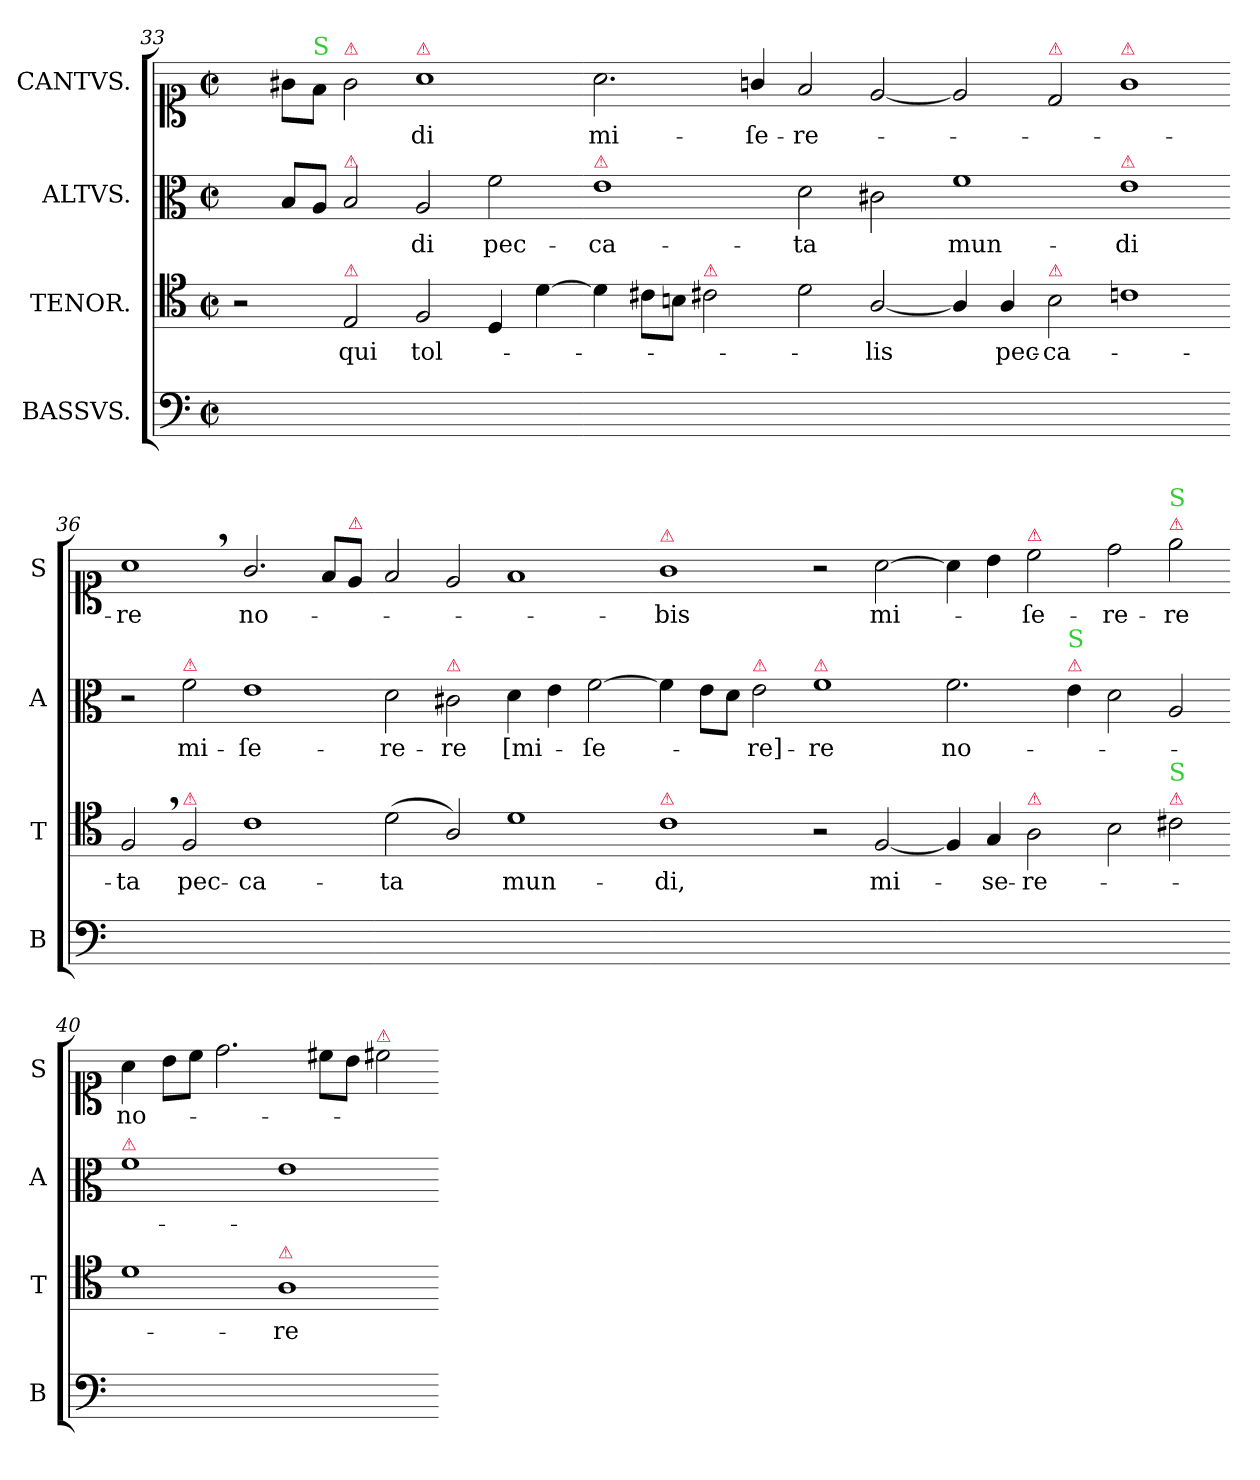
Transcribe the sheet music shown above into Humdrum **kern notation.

**kern	**kern	**text	**kern	**text	**kern	**text
*part4	*part3	*part3	*part2	*part2	*part1	*part1
*staff4	*staff3	*staff3	*staff2	*staff2	*staff1	*staff1
*I"BASSVS.	*I"TENOR.	*	*I"ALTVS.	*	*I"CANTVS.	*
*I'B	*I'T	*	*I'A	*	*I'S	*
*clefF4	*clefC4	*	*clefC3	*	*clefC1	*
*k[]	*k[]	*	*k[]	*	*k[]	*
*M2/1	*M2/1	*	*M2/1	*	*M2/1	*
*met(c|)	*met(c|)	*	*met(c|)	*	*met(c|)	*
=33	=33	=33	=33	=33	=33	=33
0ryy	2r	.	4ryy	.	4ryy	.
.	.	.	8B/L	.	8g#X\L	.
!	!	!	!	!	!LO:TX:a:color=limegreen:t=S	!
.	.	.	8A/J	.	8f\J	.
!	!	!	!	!	!LO:TX:a:color=crimson:t=⚠	!
!	!	!	!LO:TX:a:color=crimson:t=⚠	!	!	!
!	!LO:TX:a:color=crimson:t=⚠	!	!	!	!	!
.	2E/	qui	2B/	.	2g#\	.
!	!	!	!	!	!LO:TX:a:color=crimson:t=⚠	!
.	2F/	tol-	2A/	-di	1a\	-di
.	4D/	.	2f\	pec-	.	.
.	[4d\	.	.	.	.	.
=34-	=34-	=34-	=34-	=34-	=34-	=34-
!	!	!	!LO:TX:a:color=crimson:t=⚠	!	!	!
0ryy	4d\]	.	1e\	-ca-	2.a\	mi-
.	8c#X\L	.	.	.	.	.
.	8Bn\J	.	.	.	.	.
!	!LO:TX:a:color=crimson:t=⚠	!	!	!	!	!
.	2c#X\	.	.	.	.	.
.	.	.	.	.	4gn/	-ſe-
.	2d\	.	2d\	-ta	2f/	-re-
.	[2A/	-lis	2c#X\	.	[2e/	.
=35-	=35-	=35-	=35-	=35-	=35-	=35-
0ryy	4A/]	.	1f\	mun-	2e/]	.
.	4A/	pec-	.	.	.	.
!	!	!	!	!	!LO:TX:a:color=crimson:t=⚠	!
!	!LO:TX:a:color=crimson:t=⚠	!	!	!	!	!
.	2B\	-ca-	.	.	2d/	.
!	!	!	!	!	!LO:TX:a:color=crimson:t=⚠	!
!	!	!	!LO:TX:a:color=crimson:t=⚠	!	!	!
.	1cn\	.	1e\	-di	1g\	.
=36-	=36-	=36-	=36-	=36-	=36-	=36-
0ryy	2F,</	-ta	2r	.	1a,<\	-re
!	!	!	!LO:TX:a:color=crimson:t=⚠	!	!	!
!	!LO:TX:a:color=crimson:t=⚠	!	!	!	!	!
.	2F/	pec-	2f\	mi-	.	.
.	1c\	-ca-	1e\	-ſe-	2.g/	no-
.	.	.	.	.	8f/L	.
!	!	!	!	!	!LO:TX:a:color=crimson:t=⚠	!
.	.	.	.	.	8e/J	.
=37-	=37-	=37-	=37-	=37-	=37-	=37-
0ryy	(2d\	-ta	2d\	-re-	2f/	.
!	!	!	!LO:TX:a:color=crimson:t=⚠	!	!	!
.	2A/)	.	2c#X\	-re	2e/	.
.	1d\	mun-	4d\	[mi-	1f/	.
.	.	.	4e\	.	.	.
.	.	.	[2f\	-ſe-	.	.
=38-	=38-	=38-	=38-	=38-	=38-	=38-
!	!	!	!	!	!LO:TX:a:color=crimson:t=⚠	!
!	!LO:TX:a:color=crimson:t=⚠	!	!	!	!	!
0ryy	1c\	-di,	4f\]	.	1g\	-bis
.	.	.	8e\L	.	.	.
.	.	.	8d\J	.	.	.
!	!	!	!LO:TX:a:color=crimson:t=⚠	!	!	!
.	.	.	2e\	-re]-	.	.
!	!	!	!LO:TX:a:color=crimson:t=⚠	!	!	!
.	2r	.	1f\	-re	2r	.
.	[2F/	mi-	.	.	[2a\	mi-
=39-	=39-	=39-	=39-	=39-	=39-	=39-
0ryy	4F/]	.	2.f\	no-	4a\]	.
.	4G/	-se-	.	.	4b\	.
!	!	!	!	!	!LO:TX:a:color=crimson:t=⚠	!
!	!LO:TX:a:color=crimson:t=⚠	!	!	!	!	!
.	2A\	-re-	.	.	2cc\	-ſe-
!	!	!	!LO:TX:a:color=crimson:t=⚠	!	!	!
!	!	!	!LO:TX:a:color=limegreen:t=S	!	!	!
.	.	.	4e\	.	.	.
.	2B\	.	2d\	.	2dd\	-re-
!	!	!	!	!	!LO:TX:a:color=crimson:t=⚠	!
!	!	!	!	!	!LO:TX:a:color=limegreen:t=S	!
!	!LO:TX:a:color=crimson:t=⚠	!	!	!	!	!
!	!LO:TX:a:color=limegreen:t=S	!	!	!	!	!
.	2c#X\	.	2A/	.	2ee\	-re
=40-	=40-	=40-	=40-	=40-	=40-	=40-
!	!	!	!LO:TX:a:color=crimson:t=⚠	!	!	!
0ryy	1d\	.	1f\	.	4a\	no-
.	.	.	.	.	8b\L	.
.	.	.	.	.	8cc\J	.
.	.	.	.	.	2.dd\	.
!	!LO:TX:a:color=crimson:t=⚠	!	!	!	!	!
.	1A\	-re	1e\	.	.	.
.	.	.	.	.	8cc#X\L	.
.	.	.	.	.	8b\J	.
!	!	!	!	!	!LO:TX:a:color=crimson:t=⚠	!
.	.	.	.	.	2cc#X\	.
=-	=-	=-	=-	=-	=-	=-
*-	*-	*-	*-	*-	*-	*-
